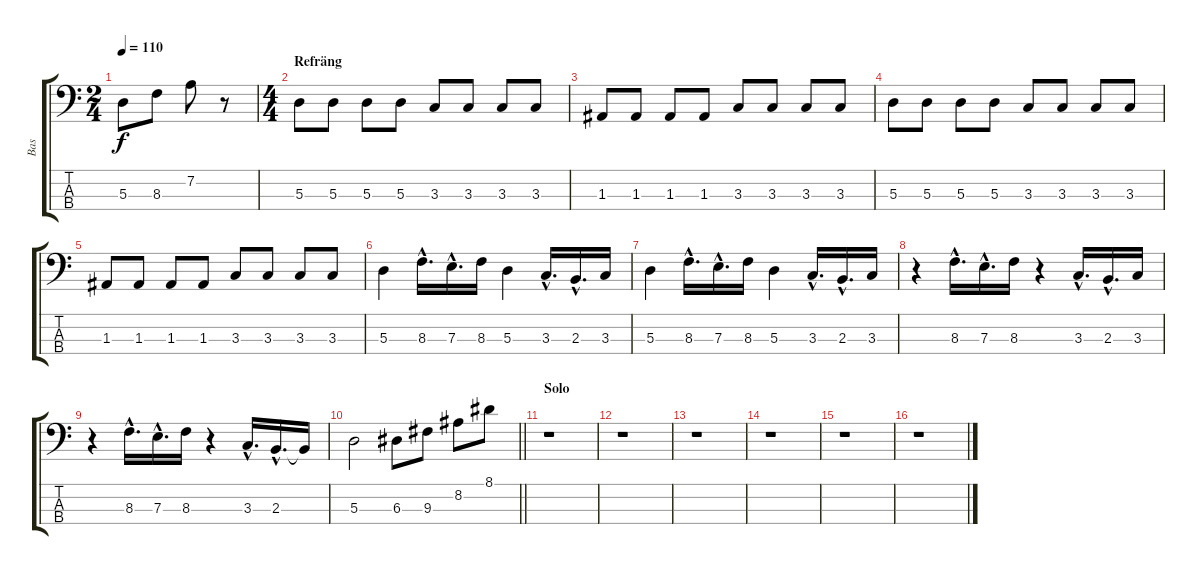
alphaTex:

\track ("Bas" "Bas") {instrument electricbasspick}
\staff {score tabs}
\tuning (G2 D2 A1 E1) {hide}
\ts (2 4)
\tempo 110
\clef f4
\ks c
5.3.8{dy f} 8.3.8 7.2.8 r.8 |
\ts (4 4)
\section ("" "Refräng")
5.3.8 5.3.8 5.3.8 5.3.8 3.3.8 3.3.8 3.3.8 3.3.8 |
1.3.8 1.3.8 1.3.8 1.3.8 3.3.8 3.3.8 3.3.8 3.3.8 |
5.3.8 5.3.8 5.3.8 5.3.8 3.3.8 3.3.8 3.3.8 3.3.8 |
1.3.8 1.3.8 1.3.8 1.3.8 3.3.8 3.3.8 3.3.8 3.3.8 |
5.3.4 8.3{hac}.16{d} 7.3{hac}.16{d} 8.3.16 5.3.4 3.3{hac}.16{d} 2.3{hac}.16{d} 3.3.16 |
5.3.4 8.3{hac}.16{d} 7.3{hac}.16{d} 8.3.16 5.3.4 3.3{hac}.16{d} 2.3{hac}.16{d} 3.3.16 |
r.4 8.3{hac}.16{d} 7.3{hac}.16{d} 8.3.16 r.4 3.3{hac}.16{d} 2.3{hac}.16{d} 3.3.16 |
r.4 8.3{hac}.16{d} 7.3{hac}.16{d} 8.3.16 r.4 3.3{hac}.16{d} 2.3{hac}.16{d} 2.3{t}.16 |
\barLineRight lightlight
5.3.2 6.3.8 9.3.8 8.2.8 8.1.8 |
\section ("" "Solo")
r.1 |
r.1 |
r.1 |
r.1 |
r.1 |
r.1
